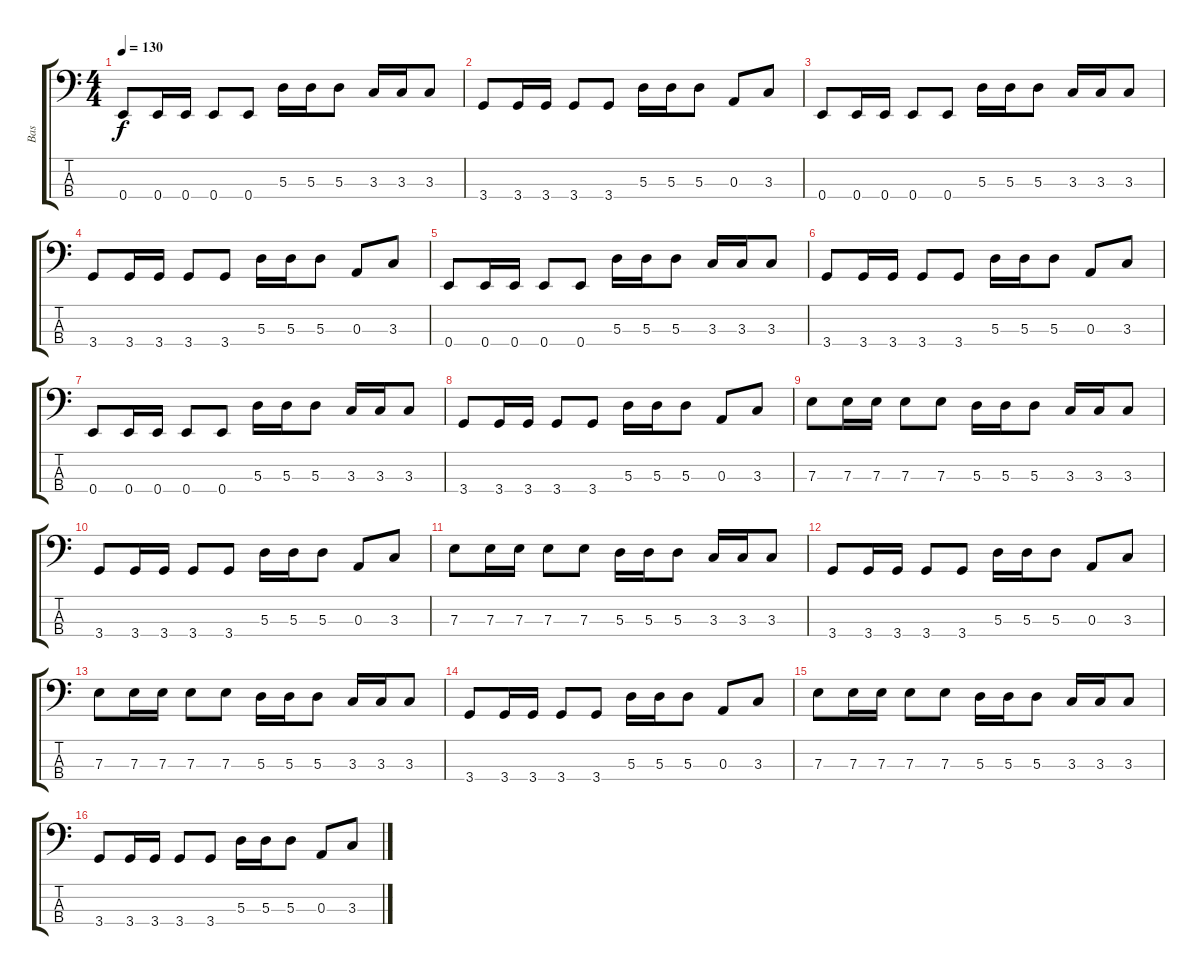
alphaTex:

\track ("Bas" "Bas") {instrument electricbasspick}
\staff {score tabs}
\tuning (G2 D2 A1 E1) {hide}
\ts (4 4)
\tempo 130
\clef f4
\ks c
0.4.8{dy f} 0.4.16 0.4.16 0.4.8 0.4.8 5.3.16 5.3.16 5.3.8 3.3.16 3.3.16 3.3.8 |
3.4.8 3.4.16 3.4.16 3.4.8 3.4.8 5.3.16 5.3.16 5.3.8 0.3.8 3.3.8 |
0.4.8 0.4.16 0.4.16 0.4.8 0.4.8 5.3.16 5.3.16 5.3.8 3.3.16 3.3.16 3.3.8 |
3.4.8 3.4.16 3.4.16 3.4.8 3.4.8 5.3.16 5.3.16 5.3.8 0.3.8 3.3.8 |
0.4.8 0.4.16 0.4.16 0.4.8 0.4.8 5.3.16 5.3.16 5.3.8 3.3.16 3.3.16 3.3.8 |
3.4.8 3.4.16 3.4.16 3.4.8 3.4.8 5.3.16 5.3.16 5.3.8 0.3.8 3.3.8 |
0.4.8 0.4.16 0.4.16 0.4.8 0.4.8 5.3.16 5.3.16 5.3.8 3.3.16 3.3.16 3.3.8 |
3.4.8 3.4.16 3.4.16 3.4.8 3.4.8 5.3.16 5.3.16 5.3.8 0.3.8 3.3.8 |
7.3.8 7.3.16 7.3.16 7.3.8 7.3.8 5.3.16 5.3.16 5.3.8 3.3.16 3.3.16 3.3.8 |
3.4.8 3.4.16 3.4.16 3.4.8 3.4.8 5.3.16 5.3.16 5.3.8 0.3.8 3.3.8 |
7.3.8 7.3.16 7.3.16 7.3.8 7.3.8 5.3.16 5.3.16 5.3.8 3.3.16 3.3.16 3.3.8 |
3.4.8 3.4.16 3.4.16 3.4.8 3.4.8 5.3.16 5.3.16 5.3.8 0.3.8 3.3.8 |
7.3.8 7.3.16 7.3.16 7.3.8 7.3.8 5.3.16 5.3.16 5.3.8 3.3.16 3.3.16 3.3.8 |
3.4.8 3.4.16 3.4.16 3.4.8 3.4.8 5.3.16 5.3.16 5.3.8 0.3.8 3.3.8 |
7.3.8 7.3.16 7.3.16 7.3.8 7.3.8 5.3.16 5.3.16 5.3.8 3.3.16 3.3.16 3.3.8 |
3.4.8 3.4.16 3.4.16 3.4.8 3.4.8 5.3.16 5.3.16 5.3.8 0.3.8 3.3.8
